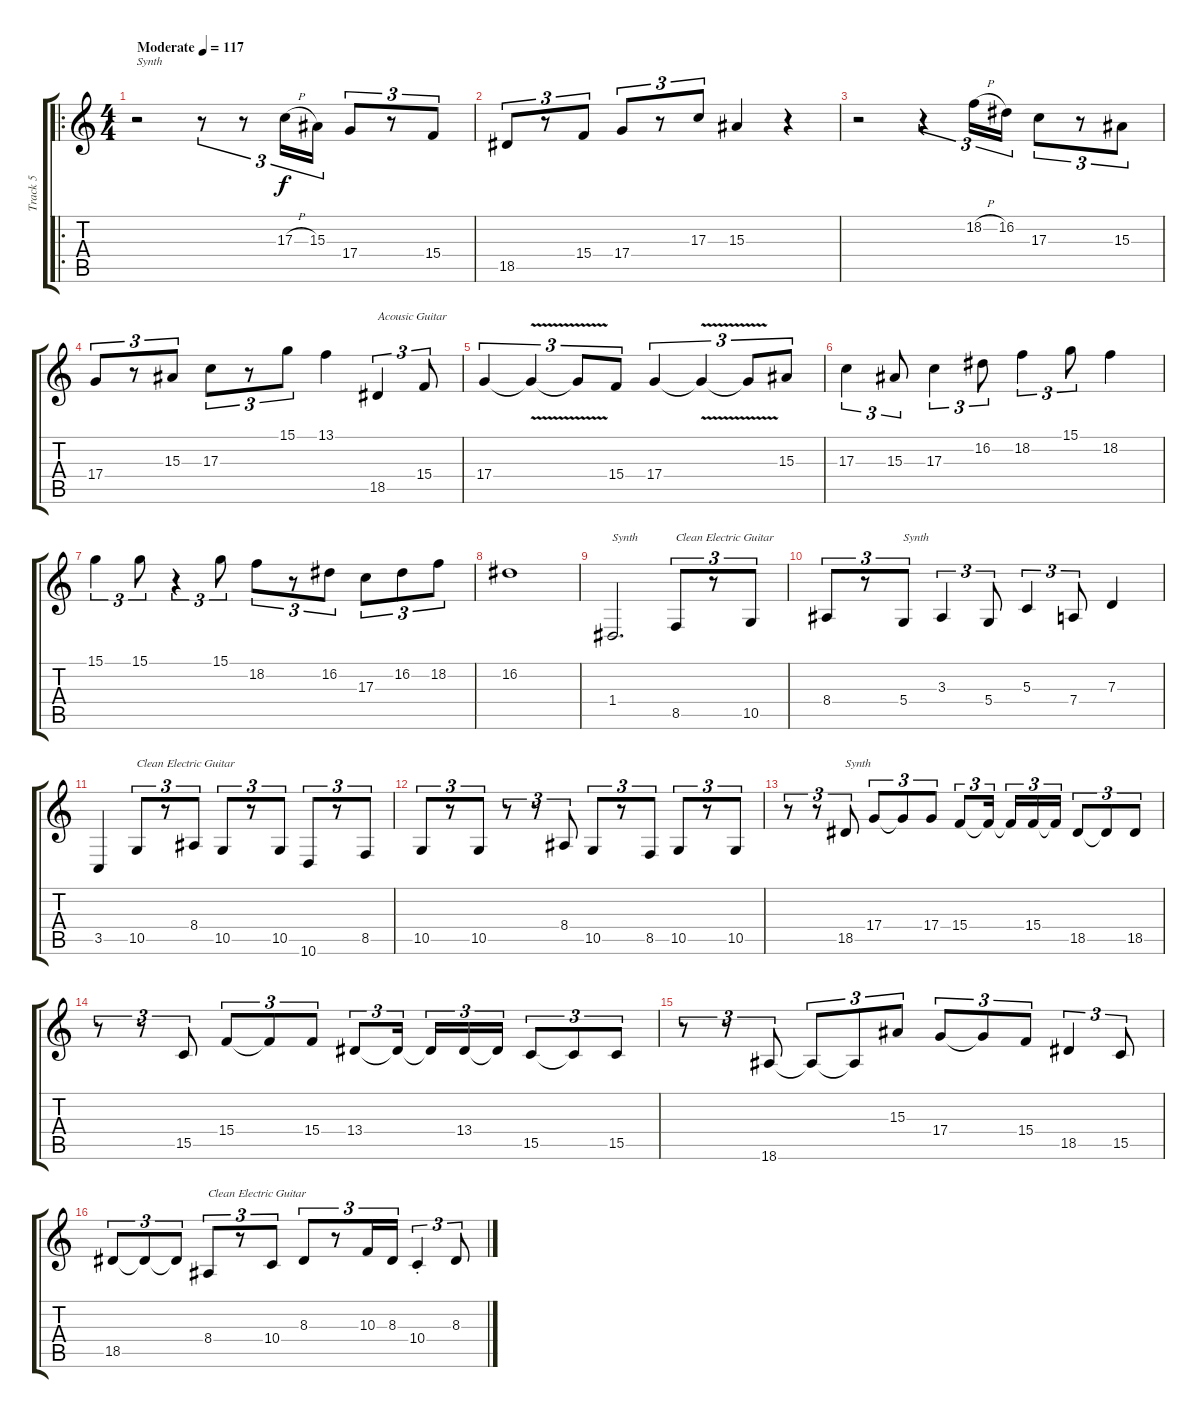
\track ("Track 5" "Track 5") {instrument flute}
\staff {score tabs}
\tuning (E4 B3 G3 D3 A2 E2) {hide}
\ro
\ts (4 4)
\tempo (117 "Moderate")
\clef g2
\ks c
r.2{txt "Synth" dy f instrument stringensemble1} r.8{tu (3 2)} r.8{tu (3 2)} 17.3{h}.16{tu (3 2)} 15.3.16{tu (3 2)} 17.4.8{tu (3 2)} r.8{tu (3 2)} 15.4.8{tu (3 2)} |
18.5.8{tu (3 2)} r.8{tu (3 2)} 15.4.8{tu (3 2)} 17.4.8{tu (3 2)} r.8{tu (3 2)} 17.3.8{tu (3 2)} 15.3.4 r.4 |
r.2 r.4{tu (3 2)} 18.2{h}.16{tu (3 2)} 16.2.16{tu (3 2)} 17.3.8{tu (3 2)} r.8{tu (3 2)} 15.3.8{tu (3 2)} |
17.4.8{tu (3 2)} r.8{tu (3 2)} 15.3.8{tu (3 2)} 17.3.8{tu (3 2)} r.8{tu (3 2)} 15.1.8{tu (3 2)} 13.1.4 18.5.4{tu (3 2) txt "Acousic Guitar" instrument acousticguitarsteel} 15.4.8{tu (3 2)} |
17.4.4{tu (3 2)} 17.4{v t}.4{tu (3 2)} 17.4{t}.8{tu (3 2)} 15.4.8{tu (3 2)} 17.4.4{tu (3 2)} 17.4{v t}.4{tu (3 2)} 17.4{t}.8{tu (3 2)} 15.3.8{tu (3 2)} |
17.3.4{tu (3 2)} 15.3.8{tu (3 2)} 17.3.4{tu (3 2)} 16.2.8{tu (3 2)} 18.2.4{tu (3 2)} 15.1.8{tu (3 2)} 18.2.4 |
15.1.4{tu (3 2)} 15.1.8{tu (3 2)} r.4{tu (3 2)} 15.1.8{tu (3 2)} 18.2.8{tu (3 2)} r.8{tu (3 2)} 16.2.8{tu (3 2)} 17.3.8{tu (3 2)} 16.2.8{tu (3 2)} 18.2.8{tu (3 2)} |
16.2.1 |
1.4.2{d txt "Synth" instrument synthstrings1} 8.5.8{tu (3 2) txt "Clean Electric Guitar" instrument electricguitarclean} r.8{tu (3 2)} 10.5.8{tu (3 2)} |
8.4.8{tu (3 2)} r.8{tu (3 2) instrument synthstrings1} 5.4.8{tu (3 2) txt "Synth"} 3.3.4{tu (3 2)} 5.4.8{tu (3 2)} 5.3.4{tu (3 2)} 7.4.8{tu (3 2)} 7.3.4 |
3.5.4 10.5.8{tu (3 2) txt "Clean Electric Guitar" instrument electricguitarclean} r.8{tu (3 2)} 8.4.8{tu (3 2)} 10.5.8{tu (3 2)} r.8{tu (3 2)} 10.5.8{tu (3 2)} 10.6.8{tu (3 2)} r.8{tu (3 2)} 8.5.8{tu (3 2)} |
10.5.8{tu (3 2)} r.8{tu (3 2)} 10.5.8{tu (3 2)} r.8{tu (3 2)} r.8{tu (3 2)} 8.4.8{tu (3 2)} 10.5.8{tu (3 2)} r.8{tu (3 2)} 8.5.8{tu (3 2)} 10.5.8{tu (3 2)} r.8{tu (3 2)} 10.5.8{tu (3 2)} |
r.8{tu (3 2)} r.8{tu (3 2)} 18.5.8{tu (3 2) txt "Synth" instrument stringensemble1} 17.4.8{tu (3 2)} 17.4{t}.8{tu (3 2)} 17.4.8{tu (3 2)} 15.4.8{tu (3 2)} 15.4{t}.16{tu (3 2) beam splitsecondary} 15.4{t}.16{tu (3 2)} 15.4.16{tu (3 2)} 15.4{t}.16{tu (3 2)} 18.5.8{tu (3 2)} 18.5{t}.8{tu (3 2)} 18.5.8{tu (3 2)} |
r.8{tu (3 2)} r.8{tu (3 2)} 15.5.8{tu (3 2)} 15.4.8{tu (3 2)} 15.4{t}.8{tu (3 2)} 15.4.8{tu (3 2)} 13.4.8{tu (3 2)} 13.4{t}.16{tu (3 2) beam splitsecondary} 13.4{t}.16{tu (3 2)} 13.4.16{tu (3 2)} 13.4{t}.16{tu (3 2)} 15.5.8{tu (3 2)} 15.5{t}.8{tu (3 2)} 15.5.8{tu (3 2)} |
r.8{tu (3 2)} r.8{tu (3 2)} 18.6.8{tu (3 2)} 18.6{t}.8{tu (3 2)} 18.6{t}.8{tu (3 2)} 15.3.8{tu (3 2)} 17.4.8{tu (3 2)} 17.4{t}.8{tu (3 2)} 15.4.8{tu (3 2)} 18.5.4{tu (3 2)} 15.5.8{tu (3 2)} |
18.5.8{tu (3 2)} 18.5{t}.8{tu (3 2)} 18.5{t}.8{tu (3 2)} 8.4.8{tu (3 2) txt "Clean Electric Guitar" instrument electricguitarclean} r.8{tu (3 2)} 10.4.8{tu (3 2)} 8.3.8{tu (3 2)} r.8{tu (3 2)} 10.3.16{tu (3 2)} 8.3.16{tu (3 2)} 10.4{st}.4{tu (3 2)} 8.3.8{tu (3 2)}
